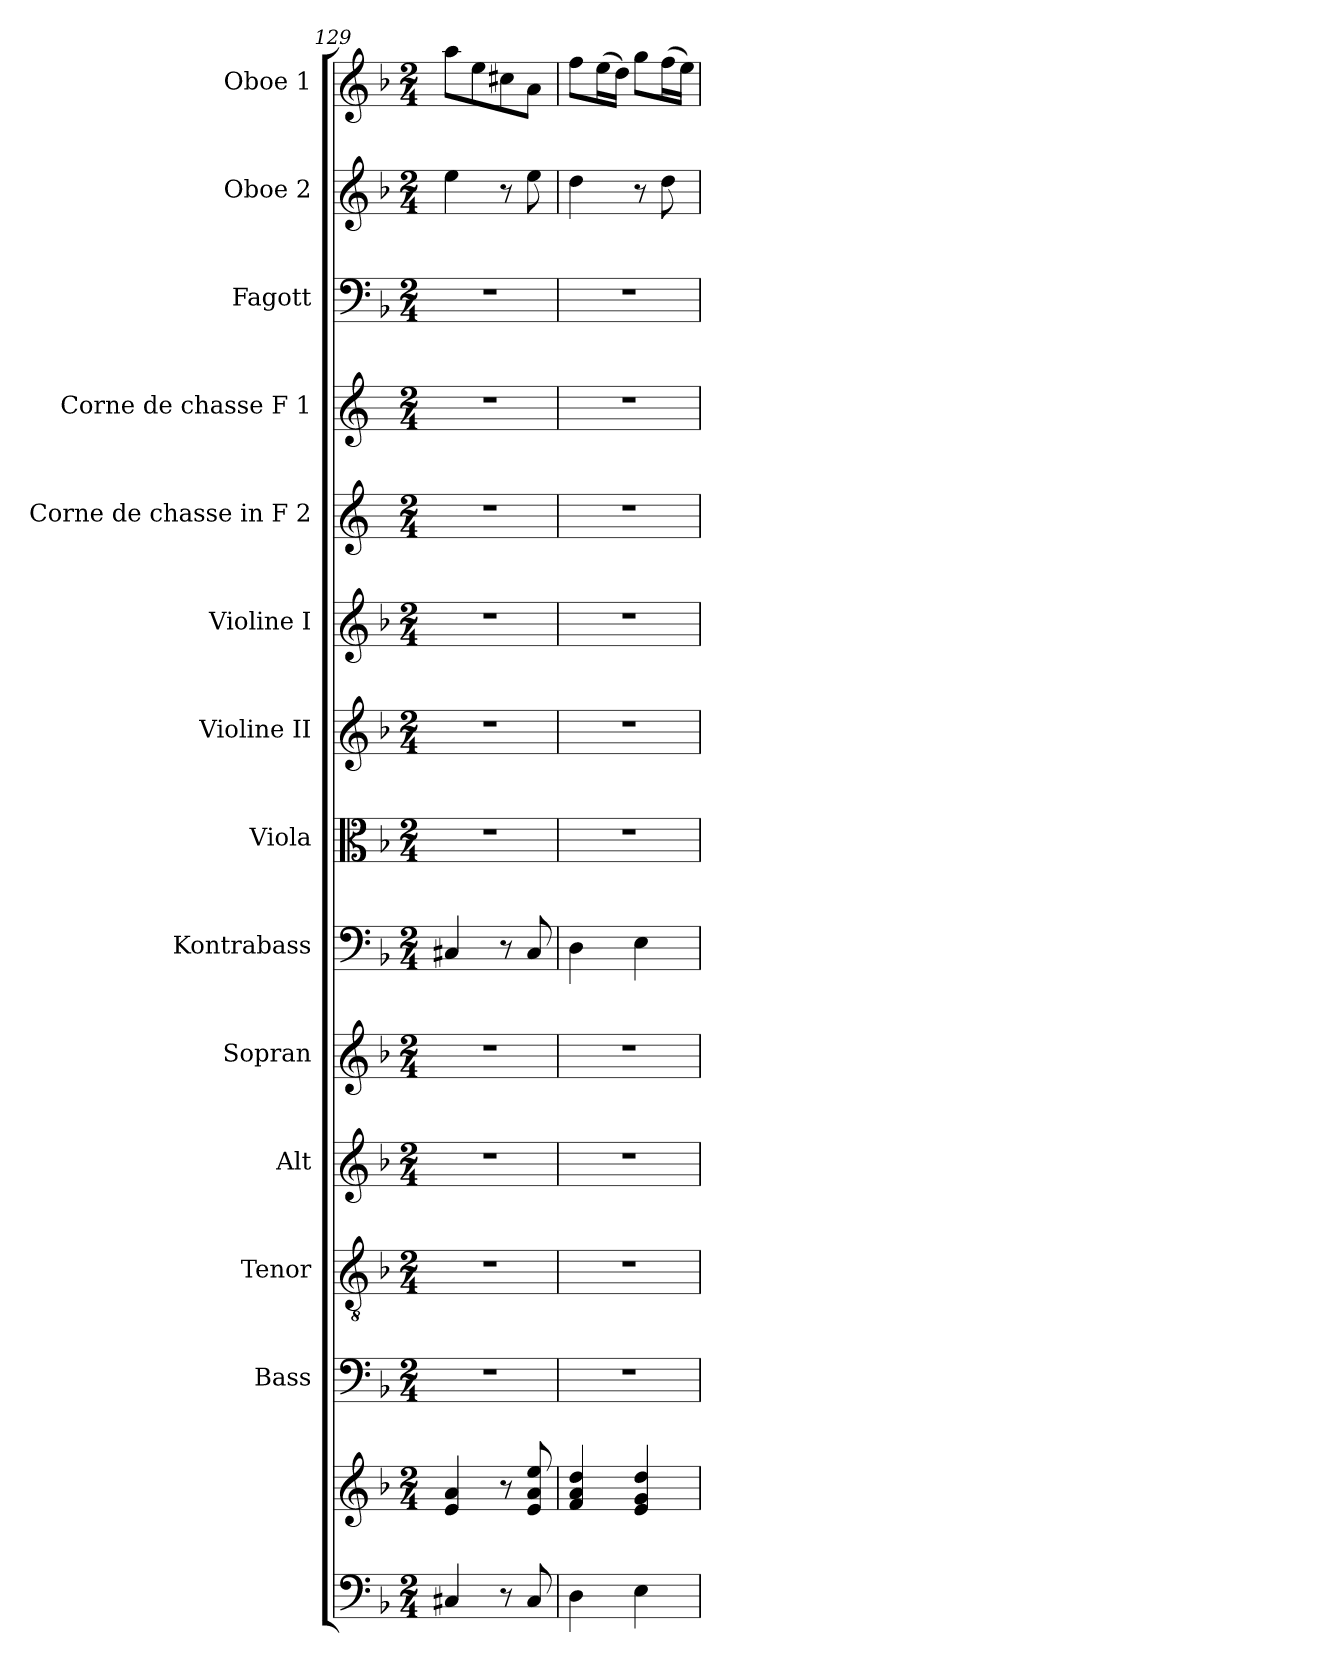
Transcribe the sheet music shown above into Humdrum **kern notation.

**kern	**kern	**kern	**kern	**kern	**kern	**kern	**kern	**kern	**kern	**kern	**kern	**kern	**kern	**kern
*part14	*part14	*part13	*part12	*part11	*part10	*part9	*part8	*part7	*part6	*part5	*part4	*part3	*part2	*part1
*staff15	*staff14	*staff13	*staff12	*staff11	*staff10	*staff9	*staff8	*staff7	*staff6	*staff5	*staff4	*staff3	*staff2	*staff1
*	*	*I"Bass	*I"Tenor	*I"Alt	*I"Sopran	*I"Kontrabass	*I"Viola	*I"Violine II	*I"Violine I	*I"Corne de chasse in F 2	*I"Corne de chasse F 1	*I"Fagott	*I"Oboe 2	*I"Oboe 1
*	*	*I'B.	*I'T.	*I'A.	*I'S.	*I'Kb.	*I'Vla.	*I'Vl. II	*I'Vl. I	*	*	*I'Fg.	*I'Ob. 2	*I'Ob. 1
*clefF4	*clefG2	*clefF4	*clefGv2	*clefG2	*clefG2	*clefF4	*clefC3	*clefG2	*clefG2	*clefG2	*clefG2	*clefF4	*clefG2	*clefG2
*	*	*	*	*	*	*ITrd7c12	*	*	*	*ITrd4c7	*ITrd4c7	*	*	*
*k[b-]	*k[b-]	*k[b-]	*k[b-]	*k[b-]	*k[b-]	*k[b-]	*k[b-]	*k[b-]	*k[b-]	*k[b-]	*k[b-]	*k[b-]	*k[b-]	*k[b-]
*F:	*F:	*F:	*F:	*F:	*F:	*F:	*F:	*F:	*F:	*F:	*F:	*F:	*F:	*F:
*M2/4	*M2/4	*M2/4	*M2/4	*M2/4	*M2/4	*M2/4	*M2/4	*M2/4	*M2/4	*M2/4	*M2/4	*M2/4	*M2/4	*M2/4
=129	=129	=129	=129	=129	=129	=129	=129	=129	=129	=129	=129	=129	=129	=129
4C#X/	4e/ 4a/	2r	2r	2r	2r	4CC#X/	2r	2r	2r	2r	2r	2r	4ee\	8aa\L
.	.	.	.	.	.	.	.	.	.	.	.	.	.	8ee\
8r	8r	.	.	.	.	8r	.	.	.	.	.	.	8r	8cc#X\
8C#/	8e/ 8a/ 8ee/	.	.	.	.	8CC#/	.	.	.	.	.	.	8ee\	8a\J
!!LO:PB:g=z
=130	=130	=130	=130	=130	=130	=130	=130	=130	=130	=130	=130	=130	=130	=130
4D\	4f/ 4a/ 4dd/	2r	2r	2r	2r	4DD\	2r	2r	2r	2r	2r	2r	4dd\	8ff\L
.	.	.	.	.	.	.	.	.	.	.	.	.	.	(>16ee\L
.	.	.	.	.	.	.	.	.	.	.	.	.	.	16dd\JJ)
4E\	4e/ 4g/ 4dd/	.	.	.	.	4EE\	.	.	.	.	.	.	8r	8gg\L
.	.	.	.	.	.	.	.	.	.	.	.	.	8dd\	(>16ff\L
.	.	.	.	.	.	.	.	.	.	.	.	.	.	16ee\JJ)
=	=	=	=	=	=	=	=	=	=	=	=	=	=	=
*-	*-	*-	*-	*-	*-	*-	*-	*-	*-	*-	*-	*-	*-	*-
